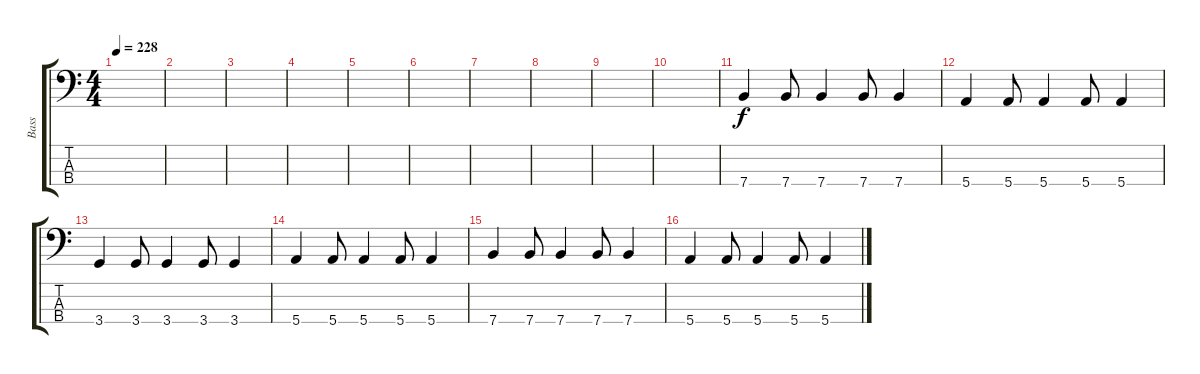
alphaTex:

\track ("Bass" "Bass") {instrument electricbassfinger}
\staff {score tabs}
\tuning (G2 D2 A1 E1) {hide}
\ts (4 4)
\tempo 228
\clef f4
\ks c
|
|
|
|
|
|
|
|
|
|
7.4.4 7.4.8 7.4.4 7.4.8 7.4.4 |
5.4.4 5.4.8 5.4.4 5.4.8 5.4.4 |
3.4.4 3.4.8 3.4.4 3.4.8 3.4.4 |
5.4.4 5.4.8 5.4.4 5.4.8 5.4.4 |
7.4.4 7.4.8 7.4.4 7.4.8 7.4.4 |
5.4.4 5.4.8 5.4.4 5.4.8 5.4.4
